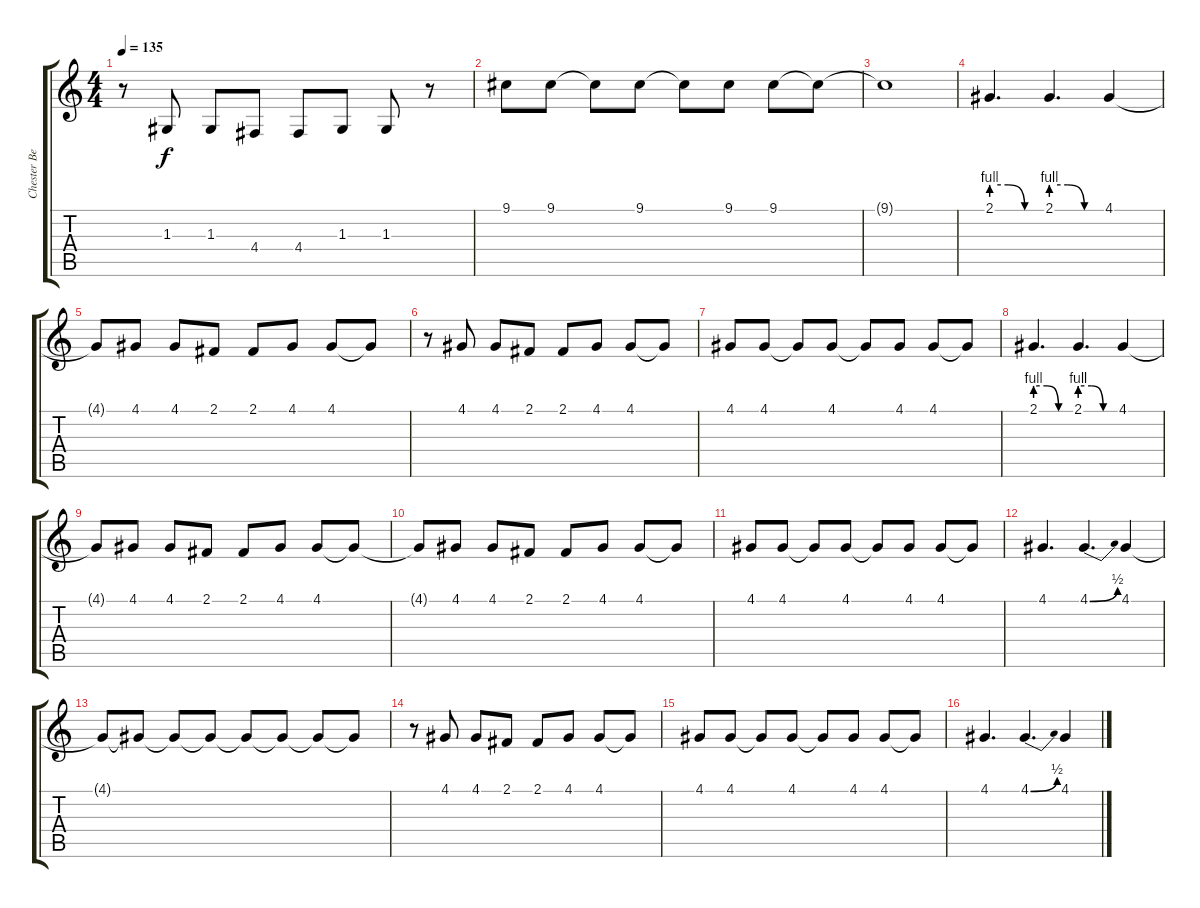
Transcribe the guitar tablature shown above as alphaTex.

\track ("Chester Bennington (Vocals)" "Chester Be") {instrument harmonica}
\staff {score tabs}
\tuning (E4 B3 G3 D3 A2 E2) {hide}
\ts (4 4)
\tempo 135
\clef g2
\ks c
r.8{dy f} 1.3.8 1.3.8 4.4.8 4.4.8 1.3.8 1.3.8 r.8 |
9.1.8 9.1.8 9.1{t}.8 9.1.8 9.1{t}.8 9.1.8 9.1.8 9.1{t}.8 |
9.1{t}.1 |
2.1{be (custom 0 4 20 4 40 0 60 0)}.4{d} 2.1{be (custom 0 4 20 4 40 0 60 0)}.4{d} 4.1.4 |
4.1{t}.8 4.1.8 4.1.8 2.1.8 2.1.8 4.1.8 4.1.8 4.1{t}.8 |
r.8 4.1.8 4.1.8 2.1.8 2.1.8 4.1.8 4.1.8 4.1{t}.8 |
4.1.8 4.1.8 4.1{t}.8 4.1.8 4.1{t}.8 4.1.8 4.1.8 4.1{t}.8 |
2.1{be (custom 0 4 20 4 40 0 60 0)}.4{d} 2.1{be (custom 0 4 20 4 40 0 60 0)}.4{d} 4.1.4 |
4.1{t}.8 4.1.8 4.1.8 2.1.8 2.1.8 4.1.8 4.1.8 4.1{t}.8 |
4.1{t}.8 4.1.8 4.1.8 2.1.8 2.1.8 4.1.8 4.1.8 4.1{t}.8 |
4.1.8 4.1.8 4.1{t}.8 4.1.8 4.1{t}.8 4.1.8 4.1.8 4.1{t}.8 |
4.1.4{d} 4.1{be (bend 0 0 60 2)}.4{d} 4.1.4 |
4.1{t}.8 4.1{t}.8 4.1{t}.8 4.1{t}.8 4.1{t}.8 4.1{t}.8 4.1{t}.8 4.1{t}.8 |
r.8 4.1.8 4.1.8 2.1.8 2.1.8 4.1.8 4.1.8 4.1{t}.8 |
4.1.8 4.1.8 4.1{t}.8 4.1.8 4.1{t}.8 4.1.8 4.1.8 4.1{t}.8 |
4.1.4{d} 4.1{be (bend 0 0 60 2)}.4{d} 4.1.4
